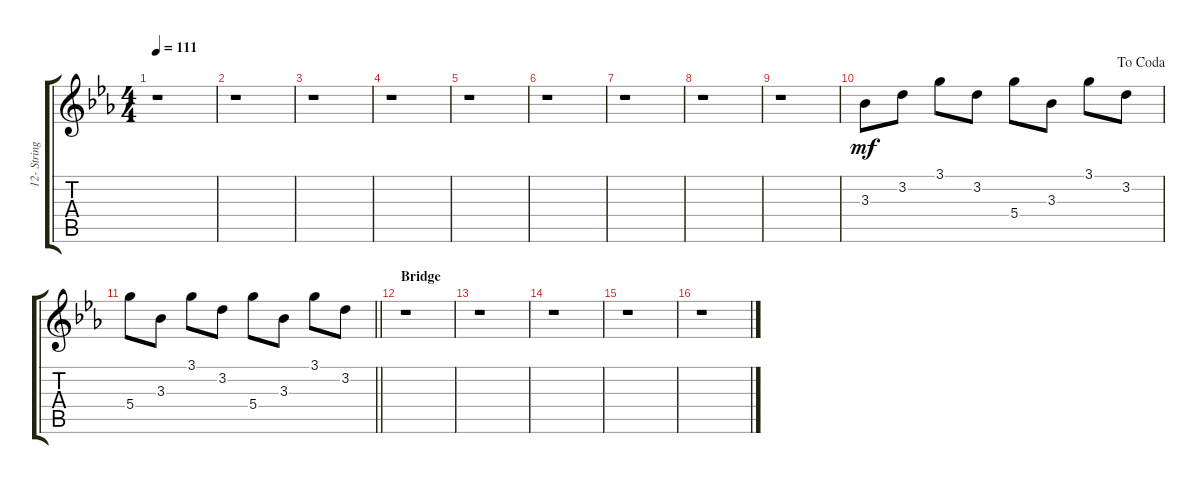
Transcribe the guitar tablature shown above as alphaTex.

\track ("12- String Acoustic" "12- String") {instrument acousticguitarsteel}
\staff {score tabs}
\tuning (E4 B3 G3 D4 A3 E3) {hide}
\ts (4 4)
\tempo 111
\clef g2
\ks eb
r.1{dy mf} |
r.1 |
r.1 |
r.1 |
r.1 |
r.1 |
r.1 |
r.1 |
r.1 |
\jump dacoda
3.3.8 3.2.8 3.1.8 3.2.8 5.4.8 3.3.8 3.1.8 3.2.8 |
\barLineRight lightlight
5.4.8 3.3.8 3.1.8 3.2.8 5.4.8 3.3.8 3.1.8 3.2.8 |
\section ("" "Bridge")
r.1 |
r.1 |
r.1 |
r.1 |
r.1
